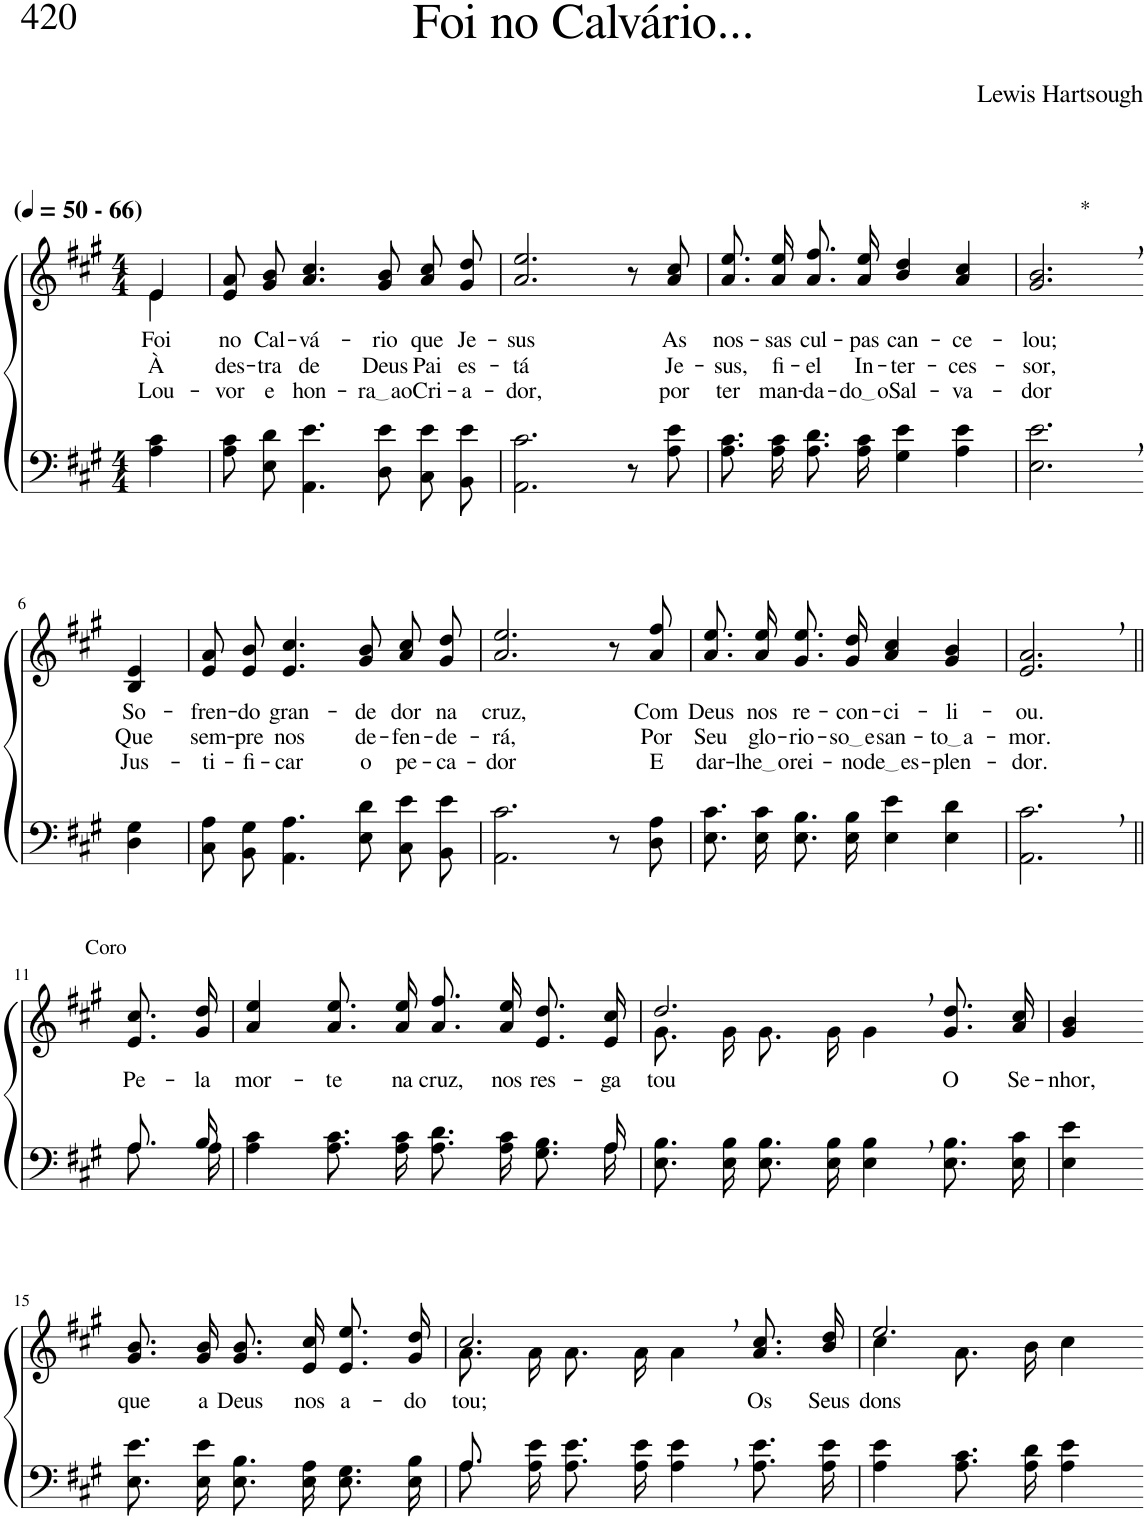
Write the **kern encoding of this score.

**kern	**kern	**text	**text	**text
*part2	*part1	*part1	*part1	*part1
*staff2	*staff1	*staff1	*staff1	*staff1
*I"Parte III e IV	*I"Parte I e II	*	*	*
*clefF4	*clefG2	*	*	*
*Trd1c2	*Trd1c2	*	*	*
*k[f#c#g#]	*k[f#c#g#]	*	*	*
*M4/4	*M4/4	*	*	*
*MM50	*MM50	*	*	*
=1	=1	=1	=1	=1
!	!LO:TX:a:B:t=(	!	!	!
!	!LO:TX:a:B:t=- 66)	!	!	!
!	!	!LO:LY:b	!LO:LY:b	!LO:LY:b
*	*^	*	*	*
4A\ 4c#\	4e\	4e/	Foi	À	Lou-
=2	=2	=2	=2	=2	=2
!	!	!	!LO:LY:b	!LO:LY:b	!LO:LY:b
*	*v	*v	*	*	*
8A\ 8c#\L	8e/ 8a/L	no	des-	-vor
!	!	!LO:LY:b	!LO:LY:b	!LO:LY:b
8E\ 8d\J	8g#/ 8b/J	Cal-	-tra	e
!	!	!LO:LY:b	!LO:LY:b	!LO:LY:b
4.AA\ 4.e\	4.a/ 4.cc#/	-vá-	de	hon-
!	!	!LO:LY:b	!LO:LY:b	!LO:LY:b
8D\ 8e\	8g#/ 8b/	-rio	Deus	ra ao
!	!	!LO:LY:b	!LO:LY:b	!LO:LY:b
8C#\ 8e\L	8a\ 8cc#\L	que	Pai	Cri-
!	!	!LO:LY:b	!LO:LY:b	!LO:LY:b
8BB\ 8e\J	8g#\ 8dd\J	Je-	es-	-a-
=3	=3	=3	=3	=3
!	!	!LO:LY:b	!LO:LY:b	!LO:LY:b
2.AA\ 2.c#\	2.a/ 2.ee/	-sus	-tá	-dor,
8r	8r	.	.	.
!	!	!LO:LY:b	!LO:LY:b	!LO:LY:b
8A\ 8e\	8a/ 8cc#/	As	Je-	por
=4	=4	=4	=4	=4
!	!	!LO:LY:b	!LO:LY:b	!LO:LY:b
8.A\ 8.c#\L	8.a\ 8.ee\L	nos-	-sus,	ter
!	!	!LO:LY:b	!LO:LY:b	!LO:LY:b
16A\ 16c#\Jk	16a\ 16ee\Jk	-sas	fi-	man-
!	!	!LO:LY:b	!LO:LY:b	!LO:LY:b
8.A\ 8.d\L	8.a\ 8.ff#\L	cul-	-el	-da-
!	!	!LO:LY:b	!LO:LY:b	!LO:LY:b
16A\ 16c#\Jk	16a\ 16ee\Jk	-pas	In-	do o
!	!	!LO:LY:b	!LO:LY:b	!LO:LY:b
4G#\ 4e\	4b/ 4dd/	can-	-ter-	Sal-
!	!	!LO:LY:b	!LO:LY:b	!LO:LY:b
4A\ 4e\	4a/ 4cc#/	-ce-	-ces-	-va-
=5	=5	=5	=5	=5
!	!LO:TX:a:t=*	!	!	!
!	!	!LO:LY:b	!LO:LY:b	!LO:LY:b
2.E\, 2.e\,	2.g#/, 2.b/,	-lou;	-sor,	-dor
!!LO:LB:g=z
=6-	=6-	=6-	=6-	=6-
!	!	!LO:LY:b	!LO:LY:b	!LO:LY:b
4D\ 4G#\	4B/ 4e/	So-	Que	Jus-
=7	=7	=7	=7	=7
!	!	!LO:LY:b	!LO:LY:b	!LO:LY:b
8C#\ 8A\L	8e/ 8a/L	-fren-	sem-	-ti-
!	!	!LO:LY:b	!LO:LY:b	!LO:LY:b
8BB\ 8G#\J	8e/ 8b/J	-do	-pre	-fi-
!	!	!LO:LY:b	!LO:LY:b	!LO:LY:b
4.AA\ 4.A\	4.e/ 4.cc#/	gran-	nos	-car
!	!	!LO:LY:b	!LO:LY:b	!LO:LY:b
8E\ 8d\	8g#/ 8b/	-de	de-	o
!	!	!LO:LY:b	!LO:LY:b	!LO:LY:b
8C#\ 8e\L	8a\ 8cc#\L	dor	-fen-	pe-
!	!	!LO:LY:b	!LO:LY:b	!LO:LY:b
8BB\ 8e\J	8g#\ 8dd\J	na	-de-	-ca-
=8	=8	=8	=8	=8
!	!	!LO:LY:b	!LO:LY:b	!LO:LY:b
2.AA\ 2.c#\	2.a/ 2.ee/	cruz,	-rá,	-dor
8r	8r	.	.	.
!	!	!LO:LY:b	!LO:LY:b	!LO:LY:b
8D\ 8A\	8a/ 8ff#/	Com	Por	E
=9	=9	=9	=9	=9
!	!	!LO:LY:b	!LO:LY:b	!LO:LY:b
8.E\ 8.c#\L	8.a\ 8.ee\L	Deus	Seu	dar-
!	!	!LO:LY:b	!LO:LY:b	!LO:LY:b
16E\ 16c#\Jk	16a\ 16ee\Jk	nos	glo-	lhe o
!	!	!LO:LY:b	!LO:LY:b	!LO:LY:b
8.E\ 8.B\L	8.g#\ 8.ee\L	re-	-rio-	rei-
!	!	!LO:LY:b	!LO:LY:b	!LO:LY:b
16E\ 16B\Jk	16g#\ 16dd\Jk	-con-	so e	-no
!	!	!LO:LY:b	!LO:LY:b	!LO:LY:b
4E\ 4e\	4a/ 4cc#/	-ci-	san-	de es
!	!	!LO:LY:b	!LO:LY:b	!LO:LY:b
4E\ 4d\	4g#/ 4b/	-li-	to a	-plen-
=10	=10	=10	=10	=10
!	!	!LO:LY:b	!LO:LY:b	!LO:LY:b
2.AA\, 2.c#\,	2.e/, 2.a/,	-ou.	-mor.	-dor.
!!LO:LB:g=z
=11||	=11||	=11||	=11||	=11||
*^	*	*	*	*
!	!	!LO:TX:a:t=Coro	!	!	!
!	!	!	!LO:LY:b	!	!
8.A/L	8.A\L	8.e/ 8.cc#/L	Pe-	.	.
!	!	!	!LO:LY:b	!	!
16B/Jk	16A\Jk	16g#/ 16dd/Jk	-la	.	.
=12	=12	=12	=12	=12	=12
!	!	!	!LO:LY:b	!	!
4A\ 4c#\	2...ryy	4a/ 4ee/	mor-	.	.
!	!	!	!LO:LY:b	!	!
8.A\ 8.c#\L	.	8.a\ 8.ee\L	-te	.	.
!	!	!	!LO:LY:b	!	!
16A\ 16c#\Jk	.	16a\ 16ee\Jk	na	.	.
!	!	!	!LO:LY:b	!	!
8.A\ 8.d\L	.	8.a\ 8.ff#\L	cruz,	.	.
!	!	!	!LO:LY:b	!	!
16A\ 16c#\Jk	.	16a\ 16ee\Jk	nos	.	.
!	!	!	!LO:LY:b	!	!
8.G#\ 8.B\L	.	8.e/ 8.dd/L	res-	.	.
!	!	!	!LO:LY:b	!	!
16A\Jk	16A/	16e/ 16cc#/Jk	-ga-	.	.
=13	=13	=13	=13	=13	=13
*	*	*^	*	*	*
!	!	!	!	!LO:LY:b	!	!
*v	*v	*	*	*	*	*
8.E\ 8.B\L	2.dd,/	8.g#\L	-tou	.	.
16E\ 16B\Jk	.	16g#\Jk	.	.	.
8.E\ 8.B\L	.	8.g#\L	.	.	.
16E\ 16B\Jk	.	16g#\Jk	.	.	.
4E\, 4B\,	.	4g#\	.	.	.
!	!	!	!LO:LY:b	!	!
8.E\ 8.B\L	8.g#/ 8.dd/L	4ryy	O	.	.
!	!	!	!LO:LY:b	!	!
16E\ 16c#\Jk	16a/ 16cc#/Jk	.	Se-	.	.
*	*v	*v	*	*	*
=14	=14	=14	=14	=14
!	!	!LO:LY:b	!	!
4E\ 4e\	4g#/ 4b/	-nhor,	.	.
!!LO:LB:g=z
=15-	=15-	=15-	=15-	=15-
!	!	!LO:LY:b	!	!
8.E\ 8.e\L	8.g#/ 8.b/L	que	.	.
!	!	!LO:LY:b	!	!
16E\ 16e\Jk	16g#/ 16b/Jk	a	.	.
!	!	!LO:LY:b	!	!
8.E\ 8.B\L	8.g#/ 8.b/L	Deus	.	.
!	!	!LO:LY:b	!	!
16E\ 16A\Jk	16e/ 16cc#/Jk	nos	.	.
!	!	!LO:LY:b	!	!
8.E\ 8.G#\L	8.e/ 8.ee/L	a-	.	.
!	!	!LO:LY:b	!	!
16E\ 16B\Jk	16g#/ 16dd/Jk	-do-	.	.
=16	=16	=16	=16	=16
*^	*^	*	*	*
!	!	!	!	!LO:LY:b	!	!
8.A\L	8.A/	2.cc#,/	8.a\L	-tou;	.	.
16A\ 16e\Jk	2ryy	.	16a\Jk	.	.	.
8.A\ 8.e\L	.	.	8.a\L	.	.	.
16A\ 16e\Jk	.	.	16a\Jk	.	.	.
4A\, 4e\,	.	.	4a\	.	.	.
.	4ryy	.	.	.	.	.
!	!	!	!	!LO:LY:b	!	!
8.A\ 8.e\L	.	8.a\ 8.cc#\L	4ryy	Os	.	.
!	!	!	!	!LO:LY:b	!	!
16A\ 16e\Jk	16ryy	16b\ 16dd\Jk	.	Seus	.	.
=17	=17	=17	=17	=17	=17	=17
!	!	!	!	!LO:LY:b	!	!
*v	*v	*	*	*	*	*
4A\ 4e\	2.ee/	4cc#\	dons	.	.
8.A\ 8.c#\L	.	8.a\L	.	.	.
16A\ 16d\Jk	.	16b\Jk	.	.	.
4A\ 4e\	.	4cc#\	.	.	.
*	*v	*v	*	*	*
=-	=-	=-	=-	=-
*-	*-	*-	*-	*-
